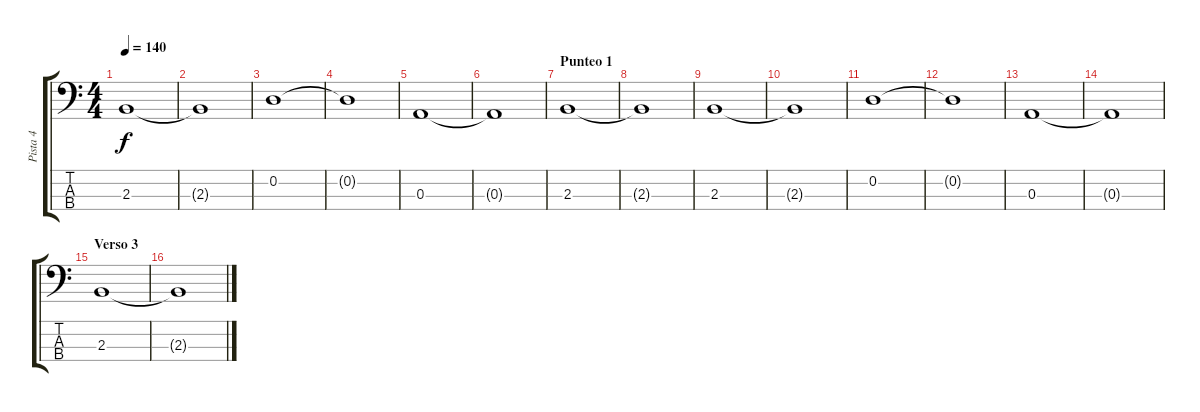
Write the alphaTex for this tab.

\track ("Pista 4" "Pista 4") {instrument electricbassfinger}
\staff {score tabs}
\tuning (G2 D2 A1 E1) {hide}
\ts (4 4)
\tempo 140
\clef f4
\ks c
2.3.1{dy f} |
2.3{t}.1 |
0.2.1 |
0.2{t}.1 |
0.3.1 |
0.3{t}.1 |
\section ("" "Punteo 1")
2.3.1 |
2.3{t}.1 |
2.3.1 |
2.3{t}.1 |
0.2.1 |
0.2{t}.1 |
0.3.1 |
0.3{t}.1 |
\section ("" "Verso 3")
2.3.1 |
2.3{t}.1
